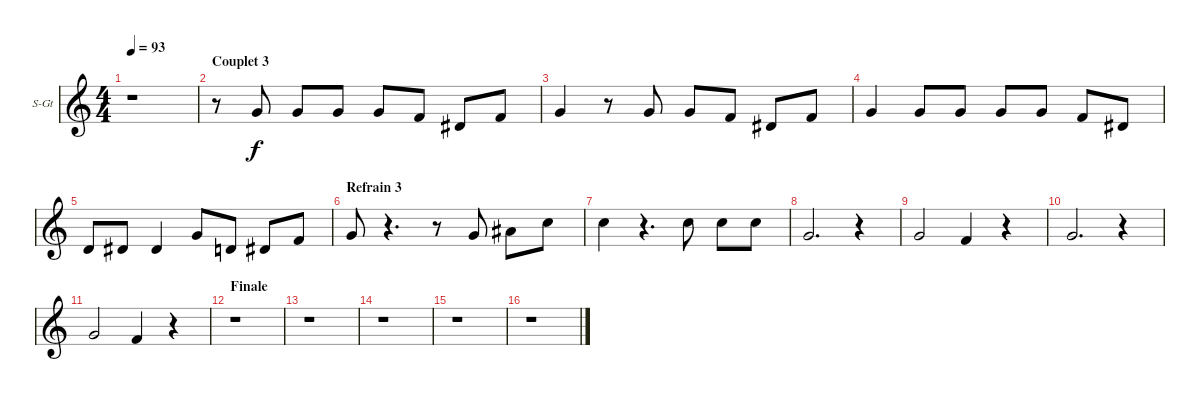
\bracketExtendMode groupsimilarinstruments
\firstSystemTrackNameOrientation horizontal
\otherSystemsTrackNameOrientation horizontal
\track ("Voix" "S-Gt") {instrument tenorsax}
\staff {score}
\tuning (E4 B3 G3 D3 A2 E2)
\displaytranspose 12
\ts (4 4)
\tempo 93
\clef g2
\ks c
r.1{dy f} |
\section ("" "Couplet 3")
r.8 5.4.8 5.4.8 5.4.8 5.4.8 3.4.8 1.4.8 3.4.8 |
5.4.4 r.8 5.4.8 5.4.8 3.4.8 1.4.8 3.4.8 |
5.4.4 5.4.8 5.4.8 5.4.8 5.4.8 3.4.8 1.4.8 |
0.4.8 1.4.8 1.4.4 5.4.8 0.4.8 1.4.8 3.4.8 |
\section ("" "Refrain 3")
5.4.8 r.4{d} r.8 5.4.8 3.3.8 5.3.8 |
5.3.4 r.4{d} 5.3.8 5.3.8 5.3.8 |
5.4.2{d} r.4 |
5.4.2 3.4.4 r.4 |
5.4.2{d} r.4 |
5.4.2 3.4.4 r.4 |
\section ("" "Finale")
r.1 |
r.1 |
r.1 |
r.1 |
r.1
